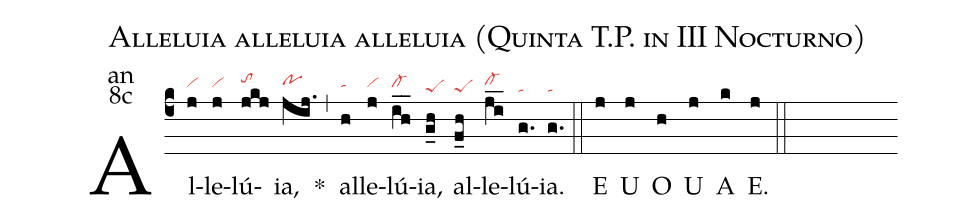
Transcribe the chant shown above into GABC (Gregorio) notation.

name:Alleluia alleluia alleluia (Quinta T.P. in III Nocturno);
office-part:an;
mode:8c;
nabc-lines:1;
%%
(c4) Al(j|vihh)le(j|vihh)lú(jkj|tohj)ia,(jij.|pohi) <sp>*</sp>(,)
al(h|tahh)le(j|vihh)lú(ih__|cl-hh)ia,(g_h|peS) al(f_h|peS)le(ji__|cl-hi)lú(g.|ta)ia.(g.|ta) (::)
<eu>E(j) U(j) O(h) U(j) A(k) E.(j) </eu>(::)
